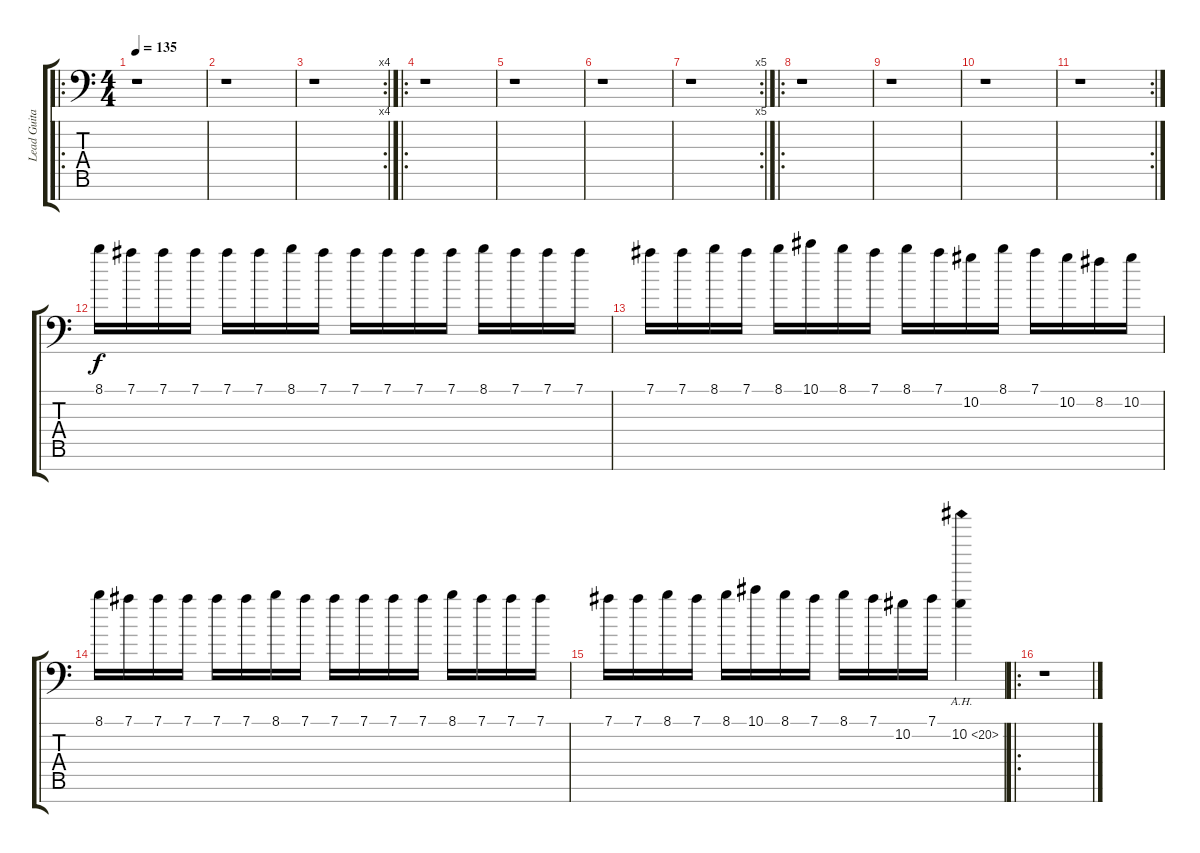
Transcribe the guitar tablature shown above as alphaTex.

\track ("Lead Guitar" "Lead Guita") {instrument distortionguitar}
\staff {score tabs}
\tuning (Eb4 Bb3 Gb3 Db3 Ab2 Eb2 Bb1) {hide}
\ro
\ts (4 4)
\tempo 135
\clef f4
\ks c
r.1{dy f instrument distortionguitar} |
r.1 |
\rc 4
r.1 |
\ro
r.1 |
r.1 |
r.1 |
\rc 5
r.1 |
\ro
r.1 |
r.1 |
r.1 |
\rc 2
r.1 |
8.1.16 7.1.16 7.1.16 7.1.16 7.1.16 7.1.16 8.1.16 7.1.16 7.1.16 7.1.16 7.1.16 7.1.16 8.1.16 7.1.16 7.1.16 7.1.16 |
7.1.16 7.1.16 8.1.16 7.1.16 8.1.16 10.1.16 8.1.16 7.1.16 8.1.16 7.1.16 10.2.16 8.1.16 7.1.16 10.2.16 8.2.16 10.2.16 |
8.1.16 7.1.16 7.1.16 7.1.16 7.1.16 7.1.16 8.1.16 7.1.16 7.1.16 7.1.16 7.1.16 7.1.16 8.1.16 7.1.16 7.1.16 7.1.16 |
7.1.16 7.1.16 8.1.16 7.1.16 8.1.16 10.1.16 8.1.16 7.1.16 8.1.16 7.1.16 10.2.16 7.1.16 10.2{ah 10}.4 |
\ro
r.1
